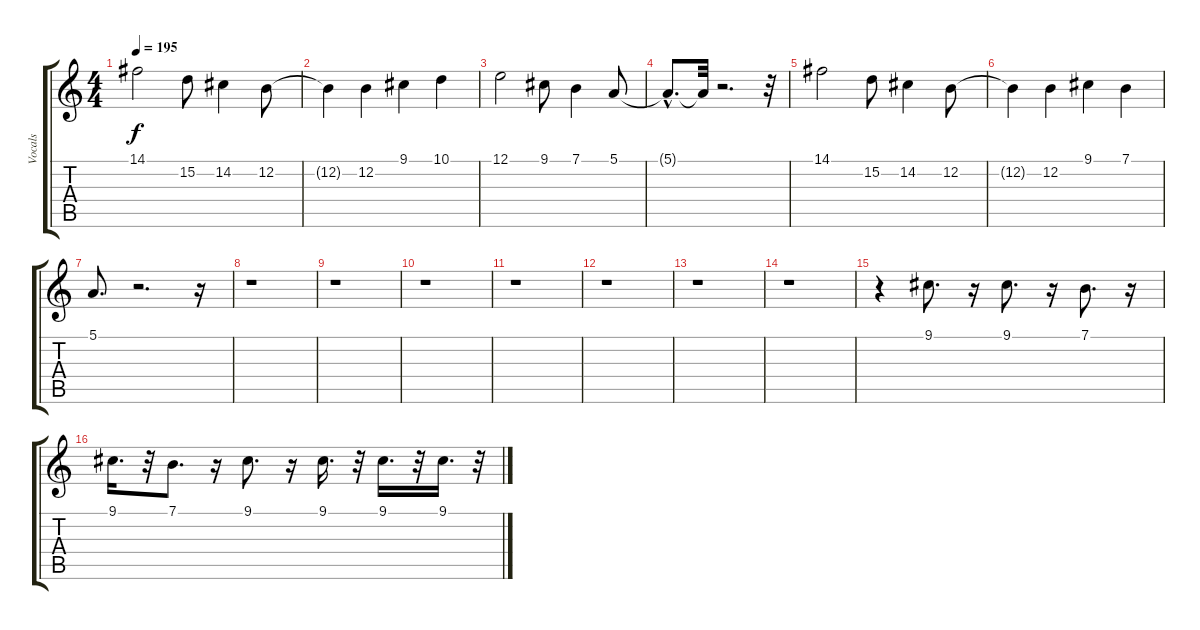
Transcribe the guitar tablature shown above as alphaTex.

\track ("Vocals" "Vocals") {instrument bassoon}
\staff {score tabs}
\tuning (E4 B3 G3 D3 A2 E2) {hide}
\ts (4 4)
\tempo 195
\clef g2
\ks c
14.1.2{dy f instrument bassoon} 15.2.8 14.2.4 12.2.8 |
12.2{t}.4 12.2.4 9.1.4 10.1.4 |
12.1.2 9.1.8 7.1.4 5.1.8 |
5.1{hac t}.8{d} 5.1{t}.32 r.2{d} r.32 |
14.1.2 15.2.8 14.2.4 12.2.8 |
12.2{t}.4 12.2.4 9.1.4 7.1.4 |
5.1.8{d} r.2{d} r.16 |
r.1 |
r.1 |
r.1 |
r.1 |
r.1 |
r.1 |
r.1 |
r.4 9.1.8{d} r.16 9.1.8{d} r.16 7.1.8{d} r.16 |
9.1.16{d} r.32 7.1.8{d} r.16 9.1.8{d} r.16 9.1.16{d} r.32 9.1.16{d} r.32 9.1.16{d} r.32
